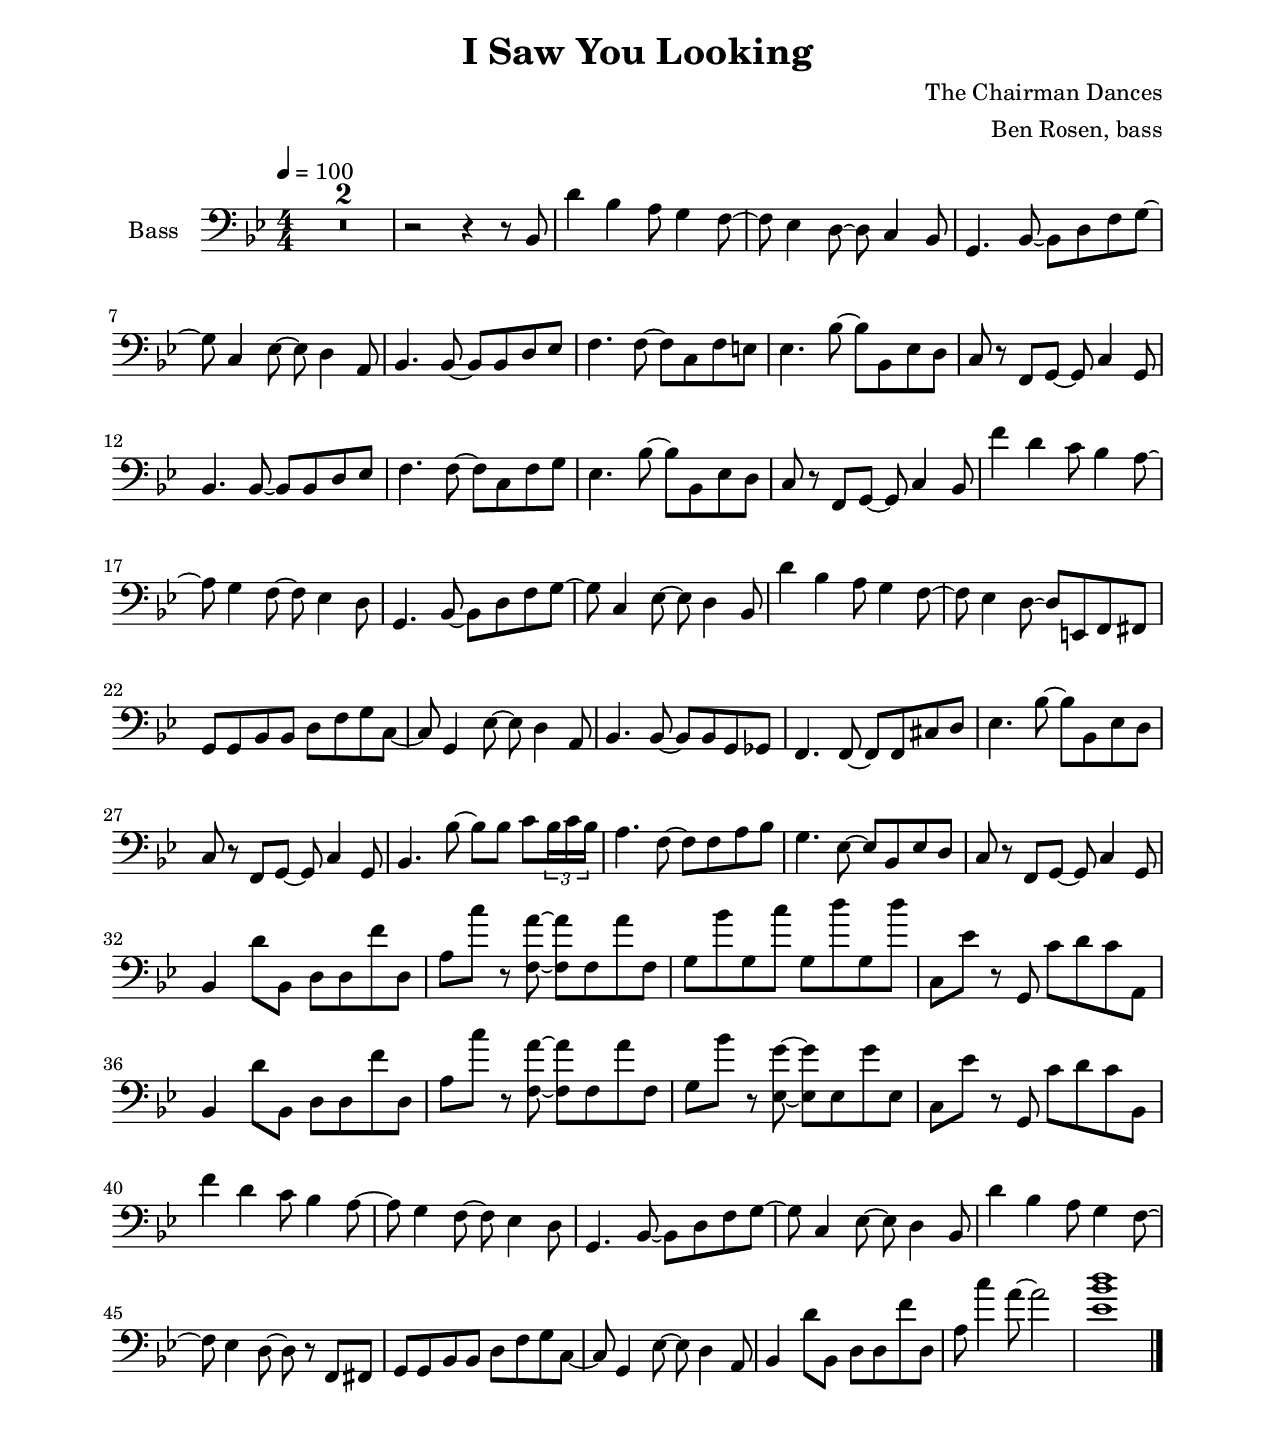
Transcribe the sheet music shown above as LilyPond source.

\version "2.24.0"

\include "settings.ily"

\header {
  title = "I Saw You Looking"
  composer = "The Chairman Dances"
  arranger = "Ben Rosen, bass"
}

music = \relative bf, {
  \clef "bass"
  \tempo 4 = 100
  \key bf \major

  | R1 * 2
  | r2 r4 r8 bf8

  | d'4 bf4 a8 g4 f8 ~
  | f8 ef4 d8 ~ d8 c4 bf8
  | g4. bf8 ~ bf8 d8 f8 g8 ~
  | g8 c,4 ef8 ~ ef8 d4 a8

  | bf4. bf8 ~ bf8 bf8 d8 ef8
  | f4. f8 ~ f8 c8 f8 e8
  | ef4. bf'8 ~ bf8 bf,8 ef8 d8
  | c8 r8 f,8 g8 ~ g8 c4 g8

  | bf4. bf8 ~ bf8 bf8 d8 ef8
  | f4. f8 ~ f8 c8 f8 g8
  | ef4. bf'8 ~ bf8 bf,8 ef8 d8
  | c8 r8 f,8 g8 ~ g8 c4 bf8

  | f''4 d4 c8 bf4 a8 ~
  | a8 g4 f8 ~ f8 ef4 d8
  | g,4. bf8 ~ bf8 d8 f8 g8 ~
  | g8 c,4 ef8 ~ ef8 d4 bf8

  | d'4 bf4 a8 g4 f8 ~
  | f8 ef4 d8 ~ d8 e,8 f8 fs8
  | g8 g8 bf8 bf8 d8 f8 g8 c,8 ~
  | c8 g4 ef'8 ~ ef8 d4 a8

  | bf4. bf8 ~ bf8 bf8 g8 gf8
  | f4. f8 ~ f8 f8 cs'8 d8
  | ef4. bf'8 ~ bf8 bf,8 ef8 d8
  | c8 r8 f,8 g8 ~ g8 c4 g8

  | bf4. bf'8 ~ bf8 bf8 c8 \tuplet 3/2 { bf16 c16 bf16 }
  | a4. f8 ~ f8 f8 a8 bf8
  | g4. ef8 ~ ef8 bf8 ef8 d8
  | c8 r8 f,8 g8 ~ g8 c4 g8

  | bf4 d'8 bf,8 d8 d8 f'8 d,8
  | a'8 c'8 r8 <f,, a'>8 ~ ~ <f a'>8 f8 a'8 f,8
  | g8 bf'8 g,8 c'8 g,8 d''8 g,,8 d''8
  | c,,8 ef'8 r8 g,,8 c'8 d8 c8 a,8

  | bf4 d'8 bf,8 d8 d8 f'8 d,8
  | a'8 c'8 r8 <f,, a'>8 ~ ~ <f a'>8 f8 a'8 f,8
  | g8 bf'8 r8 <ef,, g'>8 ~ ~ <ef g'>8 ef8 g'8 ef,8
  | c8 ef'8 r8 g,,8 c'8 d8 c8 bf,8

  | f''4 d4 c8 bf4 a8 ~
  | a8 g4 f8 ~ f8 ef4 d8
  | g,4. bf8 ~ bf8 d8 f8 g8 ~
  | g8 c,4 ef8 ~ ef8 d4 bf8

  | d'4 bf4 a8 g4 f8 ~
  | f8 ef4 d8 ~ d8 r8 f,8 fs8
  | g8 g8 bf8 bf8 d8 f8 g8 c,8 ~
  | c8 g4 ef'8 ~ ef8 d4 a8

  | bf4 d'8 bf,8 d8 d8 f'8 d,8
  | a'8 c'4 a8 ~ a2
  | <ef bf' d>1

  \bar "|."
}

\score {
  \new Staff \with {
    instrumentName = "Bass"
    \numericTimeSignature
  } {
    \compressMMRests
    \music
  }
}
